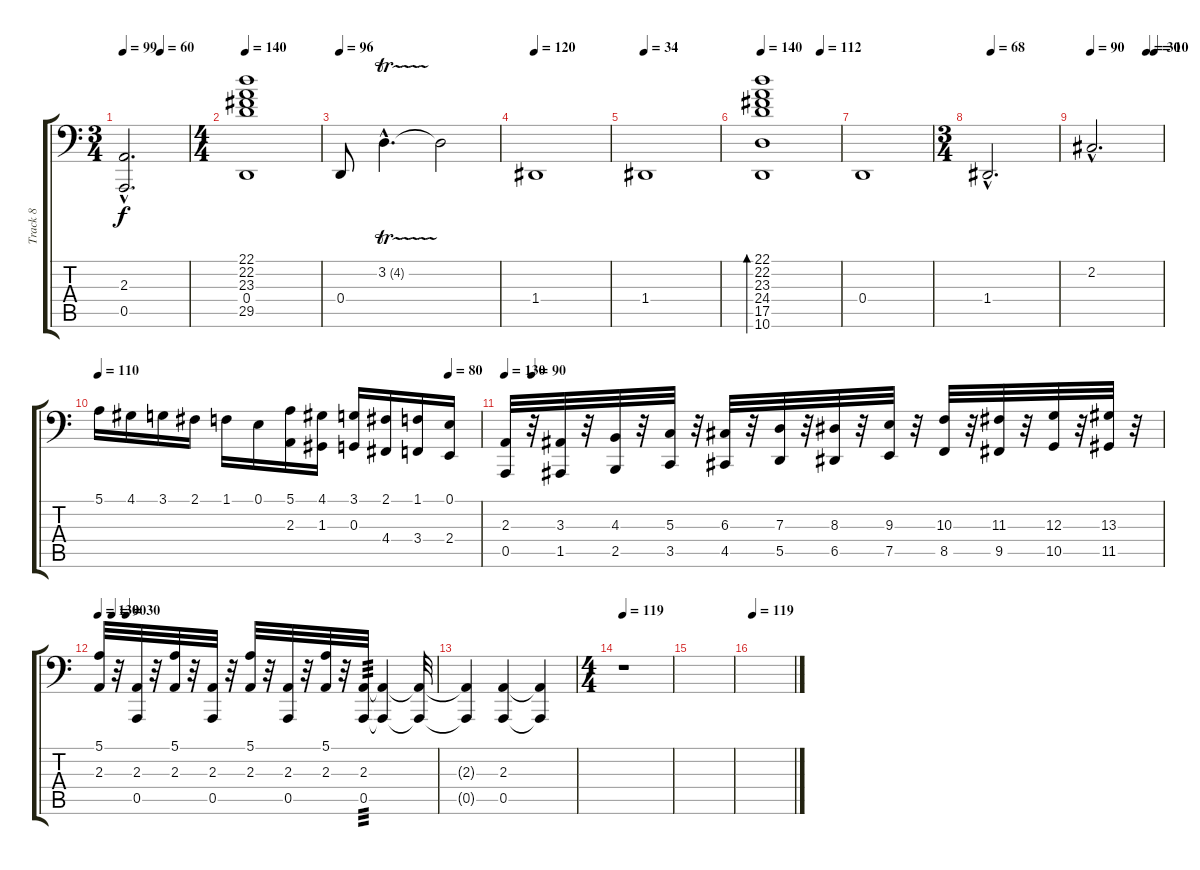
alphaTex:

\track ("Track 8" "Track 8") {instrument acousticgrandpiano}
\staff {score tabs}
\tuning (E3 B2 G2 D2 A1 E1) {hide}
\ts (3 4)
\tempo 99
\tempo (60 0.5711805555555556)
\clef f4
\ks c
(2.3{hac} 0.5{hac}).2{d dy f} |
\ts (4 4)
\tempo 140
(22.1 22.2 23.3 0.4 29.5).1 |
\tempo 96
0.4.8 3.2{tr (4 32) hac}.4{d} 3.2{t}.2 |
\tempo 120
1.4.1 |
\tempo 34
1.4.1 |
\tempo 140
\tempo (112 0.75)
(22.1 22.2 23.3 24.4 17.5 10.6).1{bd 240} |
0.4.1 |
\ts (3 4)
\tempo (68 0.06666666666666667)
1.4{hac}.2{d} |
\tempo 90
\tempo (30 0.7777777777777778)
\tempo (10 0.8888888888888888)
2.2{hac}.2{d} |
\tempo 110
\tempo (80 0.9166666666666666)
5.1.16 4.1.16 3.1.16 2.1.16 1.1.16 0.1.16 (5.1 2.3).16 (4.1 1.3).16 (3.1 0.3).16 (2.1 4.4).16 (1.1 3.4).16 (0.1 2.4).16 |
\tempo 130
\tempo (90 0.041666666666666664)
(2.3 0.5).32 r.32 (3.3 1.5).32 r.32 (4.3 2.5).32 r.32 (5.3 3.5).32 r.32 (6.3 4.5).32 r.32 (7.3 5.5).32 r.32 (8.3 6.5).32 r.32 (9.3 7.5).32 r.32 (10.3 8.5).32 r.32 (11.3 9.5).32 r.32 (12.3 10.5).32 r.32 (13.3 11.5).32 r.32 |
\tempo 130
\tempo (90 0.041666666666666664)
\tempo (30 0.08333333333333333)
(5.1 2.3).32 r.32 (2.3 0.5).32 r.32 (5.1 2.3).32 r.32 (2.3 0.5).32 r.32 (5.1 2.3).32 r.32 (2.3 0.5).32 r.32 (5.1 2.3).32 r.32 (2.3 0.5).32{tp 3} (2.3{t} 0.5{t}).4 (2.3{t} 0.5{t}).32 |
(2.3{t} 0.5{t}).4 (2.3 0.5).4 (2.3{t} 0.5{t}).4 |
\ts (4 4)
\tempo 119
r.1 |
|
\tempo 119
